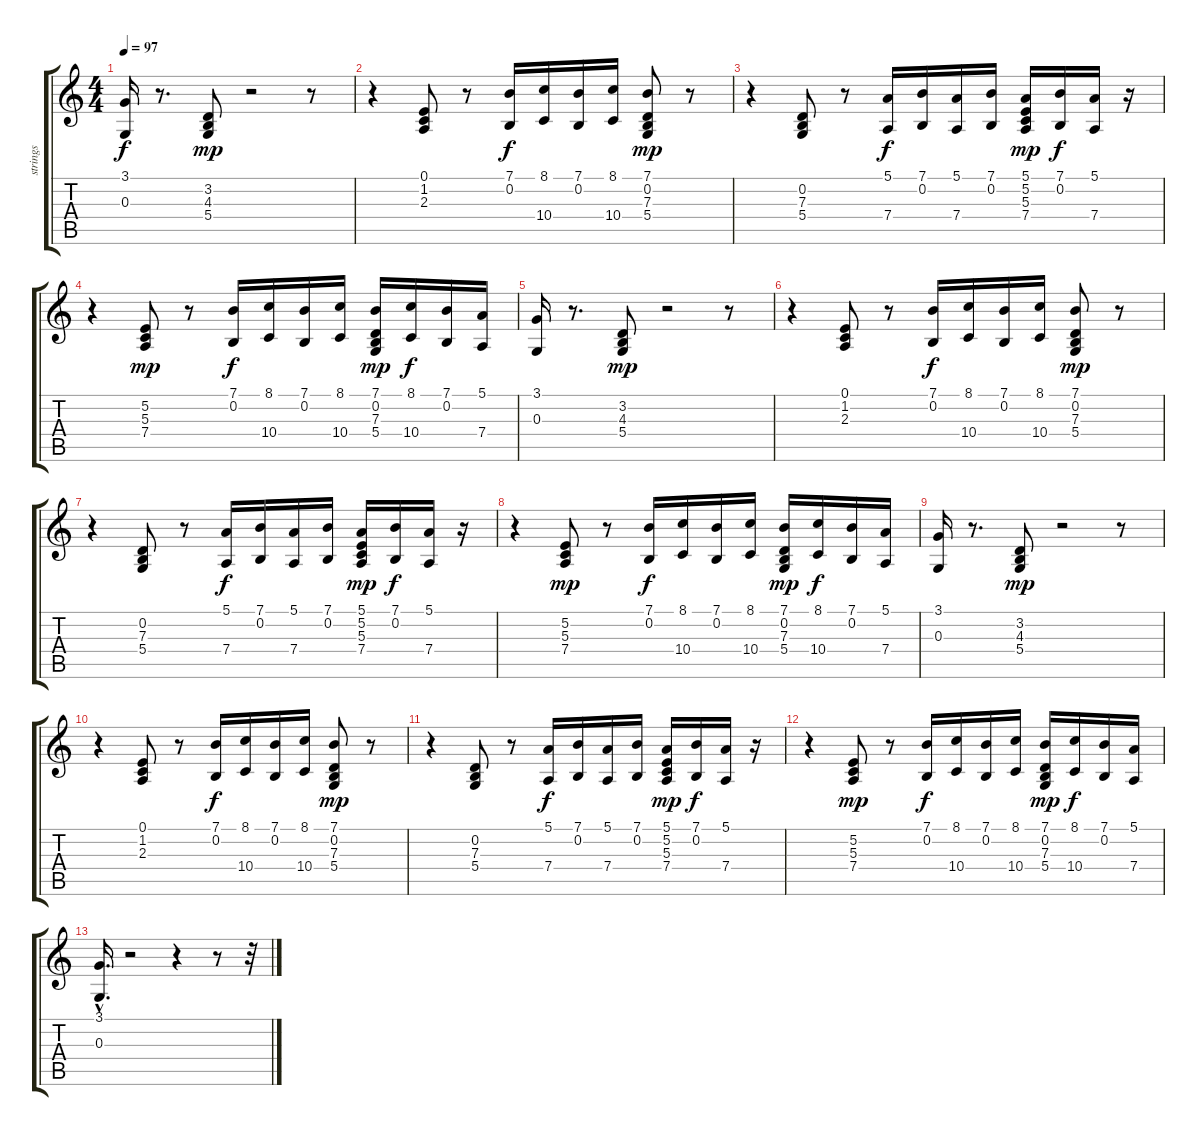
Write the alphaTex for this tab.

\track ("strings" "strings") {instrument stringensemble1}
\staff {score tabs}
\tuning (E4 B3 G3 D3 A2 E2) {hide}
\ts (4 4)
\tempo 97
\clef g2
\ks c
(3.1 0.3).16{dy f} r.8{d} (3.2 4.3 5.4).8{dy mp} r.2 r.8 |
r.4 (0.1 1.2 2.3).8 r.8 (7.1 0.2).16{dy f} (8.1 10.4).16 (7.1 0.2).16 (8.1 10.4).16 (7.1 0.2 7.3 5.4).8{dy mp} r.8 |
r.4 (0.2 7.3 5.4).8 r.8 (5.1 7.4).16{dy f} (7.1 0.2).16 (5.1 7.4).16 (7.1 0.2).16 (5.1 5.2 5.3 7.4).16{dy mp} (7.1 0.2).16{dy f} (5.1 7.4).16 r.16 |
r.4 (5.2 5.3 7.4).8{dy mp} r.8 (7.1 0.2).16{dy f} (8.1 10.4).16 (7.1 0.2).16 (8.1 10.4).16 (7.1 0.2 7.3 5.4).16{dy mp} (8.1 10.4).16{dy f} (7.1 0.2).16 (5.1 7.4).16 |
(3.1 0.3).16 r.8{d} (3.2 4.3 5.4).8{dy mp} r.2 r.8 |
r.4 (0.1 1.2 2.3).8 r.8 (7.1 0.2).16{dy f} (8.1 10.4).16 (7.1 0.2).16 (8.1 10.4).16 (7.1 0.2 7.3 5.4).8{dy mp} r.8 |
r.4 (0.2 7.3 5.4).8 r.8 (5.1 7.4).16{dy f} (7.1 0.2).16 (5.1 7.4).16 (7.1 0.2).16 (5.1 5.2 5.3 7.4).16{dy mp} (7.1 0.2).16{dy f} (5.1 7.4).16 r.16 |
r.4 (5.2 5.3 7.4).8{dy mp} r.8 (7.1 0.2).16{dy f} (8.1 10.4).16 (7.1 0.2).16 (8.1 10.4).16 (7.1 0.2 7.3 5.4).16{dy mp} (8.1 10.4).16{dy f} (7.1 0.2).16 (5.1 7.4).16 |
(3.1 0.3).16 r.8{d} (3.2 4.3 5.4).8{dy mp} r.2 r.8 |
r.4 (0.1 1.2 2.3).8 r.8 (7.1 0.2).16{dy f} (8.1 10.4).16 (7.1 0.2).16 (8.1 10.4).16 (7.1 0.2 7.3 5.4).8{dy mp} r.8 |
r.4 (0.2 7.3 5.4).8 r.8 (5.1 7.4).16{dy f} (7.1 0.2).16 (5.1 7.4).16 (7.1 0.2).16 (5.1 5.2 5.3 7.4).16{dy mp} (7.1 0.2).16{dy f} (5.1 7.4).16 r.16 |
r.4 (5.2 5.3 7.4).8{dy mp} r.8 (7.1 0.2).16{dy f} (8.1 10.4).16 (7.1 0.2).16 (8.1 10.4).16 (7.1 0.2 7.3 5.4).16{dy mp} (8.1 10.4).16{dy f} (7.1 0.2).16 (5.1 7.4).16 |
(3.1{hac} 0.3{hac}).16{d} r.2 r.4 r.8 r.32
